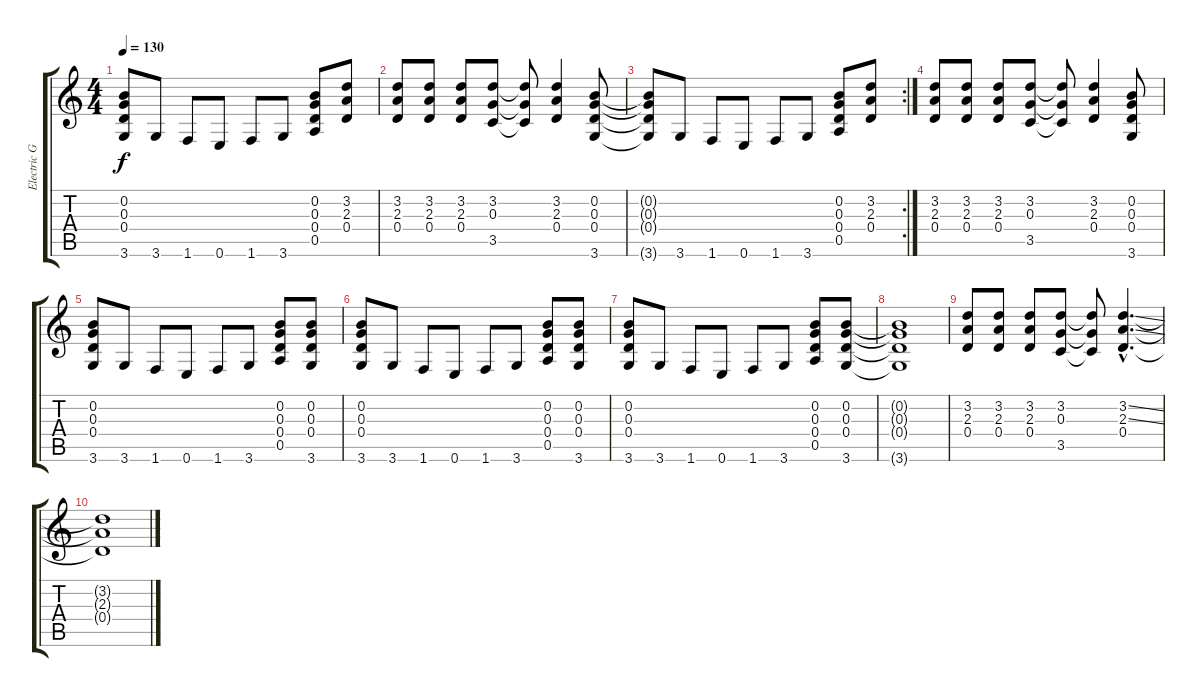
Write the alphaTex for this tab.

\track ("Electric Guitar 1" "Electric G") {instrument distortionguitar}
\staff {score tabs}
\tuning (E4 B3 G3 D3 A2 E2) {hide}
\ts (4 4)
\tempo 130
\clef g2
\ks c
(0.2{t} 0.3{t} 0.4{t} 3.6{t}).8{dy f} 3.6.8 1.6.8 0.6.8 1.6.8 3.6.8 (0.2 0.3 0.4 0.5).8 (3.2 2.3 0.4).8 |
(3.2 2.3 0.4).8 (3.2 2.3 0.4).8 (3.2 2.3 0.4).8 (3.2 0.3 3.5).8 (3.2{t} 0.3{t} 3.5{t}).8 (3.2 2.3 0.4).4 (0.2 0.3 0.4 3.6).8 |
\rc 2
(0.2{t} 0.3{t} 0.4{t} 3.6{t}).8 3.6.8 1.6.8 0.6.8 1.6.8 3.6.8 (0.2 0.3 0.4 0.5).8 (3.2 2.3 0.4).8 |
(3.2 2.3 0.4).8 (3.2 2.3 0.4).8 (3.2 2.3 0.4).8 (3.2 0.3 3.5).8 (3.2{t} 0.3{t} 3.5{t}).8 (3.2 2.3 0.4).4 (0.2 0.3 0.4 3.6).8 |
(0.2 0.3 0.4 3.6).8 3.6.8 1.6.8 0.6.8 1.6.8 3.6.8 (0.2 0.3 0.4 0.5).8 (0.2 0.3 0.4 3.6).8 |
(0.2 0.3 0.4 3.6).8 3.6.8 1.6.8 0.6.8 1.6.8 3.6.8 (0.2 0.3 0.4 0.5).8 (0.2 0.3 0.4 3.6).8 |
(0.2 0.3 0.4 3.6).8 3.6.8 1.6.8 0.6.8 1.6.8 3.6.8 (0.2 0.3 0.4 0.5).8 (0.2 0.3 0.4 3.6).8 |
(0.2{t} 0.3{t} 0.4{t} 3.6{t}).1 |
(3.2 2.3 0.4).8 (3.2 2.3 0.4).8 (3.2 2.3 0.4).8 (3.2 0.3 3.5).8 (3.2{t} 0.3{t} 3.5{t}).8 (3.2{ss hac} 2.3{ss hac} 0.4{hac}).4{d} |
(3.2{t} 2.3{t} 0.4{t}).1
